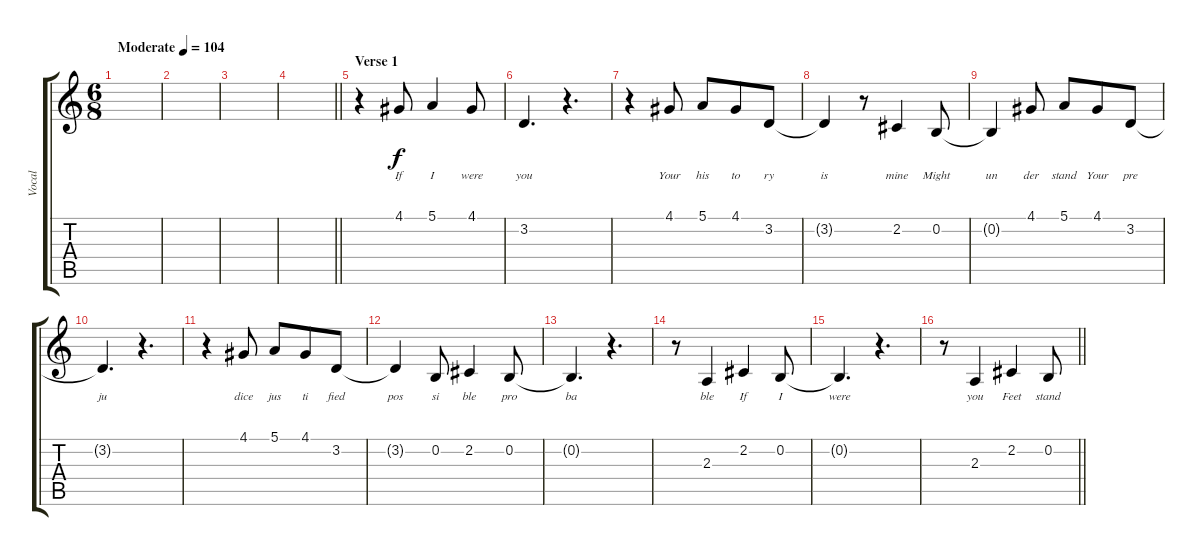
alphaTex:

\track ("Vocal" "Vocal") {instrument acousticgrandpiano}
\staff {score tabs}
\tuning (E4 B3 G3 D3 A2 E2) {hide}
\ts (6 8)
\tempo (104 "Moderate")
\clef g2
\ks c
|
|
|
\barLineRight lightlight
|
\section ("" "Verse 1")
r.4 4.1.8{lyrics (0 "If") lyrics (1 "") lyrics (2 "") lyrics (3 "") lyrics (4 "")} 5.1.4{lyrics (0 "I") lyrics (1 "") lyrics (2 "") lyrics (3 "") lyrics (4 "")} 4.1.8{lyrics (0 "were") lyrics (1 "") lyrics (2 "") lyrics (3 "") lyrics (4 "")} |
3.2.4{d lyrics (0 "you") lyrics (1 "") lyrics (2 "") lyrics (3 "") lyrics (4 "")} r.4{d} |
r.4 4.1.8{lyrics (0 "Your") lyrics (1 "") lyrics (2 "") lyrics (3 "") lyrics (4 "")} 5.1.8{lyrics (0 "his") lyrics (1 "") lyrics (2 "") lyrics (3 "") lyrics (4 "")} 4.1.8{lyrics (0 "to") lyrics (1 "") lyrics (2 "") lyrics (3 "") lyrics (4 "")} 3.2.8{lyrics (0 "ry") lyrics (1 "") lyrics (2 "") lyrics (3 "") lyrics (4 "")} |
3.2{t}.4{lyrics (0 "is") lyrics (1 "") lyrics (2 "") lyrics (3 "") lyrics (4 "")} r.8 2.2.4{lyrics (0 "mine") lyrics (1 "") lyrics (2 "") lyrics (3 "") lyrics (4 "")} 0.2.8{lyrics (0 "Might") lyrics (1 "") lyrics (2 "") lyrics (3 "") lyrics (4 "")} |
0.2{t}.4{lyrics (0 "un") lyrics (1 "") lyrics (2 "") lyrics (3 "") lyrics (4 "")} 4.1.8{lyrics (0 "der") lyrics (1 "") lyrics (2 "") lyrics (3 "") lyrics (4 "")} 5.1.8{lyrics (0 "stand") lyrics (1 "") lyrics (2 "") lyrics (3 "") lyrics (4 "")} 4.1.8{lyrics (0 "Your") lyrics (1 "") lyrics (2 "") lyrics (3 "") lyrics (4 "")} 3.2.8{lyrics (0 "pre") lyrics (1 "") lyrics (2 "") lyrics (3 "") lyrics (4 "")} |
3.2{t}.4{d lyrics (0 "ju") lyrics (1 "") lyrics (2 "") lyrics (3 "") lyrics (4 "")} r.4{d} |
r.4 4.1.8{lyrics (0 "dice") lyrics (1 "") lyrics (2 "") lyrics (3 "") lyrics (4 "")} 5.1.8{lyrics (0 "jus") lyrics (1 "") lyrics (2 "") lyrics (3 "") lyrics (4 "")} 4.1.8{lyrics (0 "ti") lyrics (1 "") lyrics (2 "") lyrics (3 "") lyrics (4 "")} 3.2.8{lyrics (0 "fied") lyrics (1 "") lyrics (2 "") lyrics (3 "") lyrics (4 "")} |
3.2{t}.4{lyrics (0 "pos") lyrics (1 "") lyrics (2 "") lyrics (3 "") lyrics (4 "")} 0.2.8{lyrics (0 "si") lyrics (1 "") lyrics (2 "") lyrics (3 "") lyrics (4 "")} 2.2.4{lyrics (0 "ble") lyrics (1 "") lyrics (2 "") lyrics (3 "") lyrics (4 "")} 0.2.8{lyrics (0 "pro") lyrics (1 "") lyrics (2 "") lyrics (3 "") lyrics (4 "")} |
0.2{t}.4{d lyrics (0 "ba") lyrics (1 "") lyrics (2 "") lyrics (3 "") lyrics (4 "")} r.4{d} |
r.8 2.3.4{lyrics (0 "ble") lyrics (1 "") lyrics (2 "") lyrics (3 "") lyrics (4 "")} 2.2.4{lyrics (0 "If") lyrics (1 "") lyrics (2 "") lyrics (3 "") lyrics (4 "")} 0.2.8{lyrics (0 "I") lyrics (1 "") lyrics (2 "") lyrics (3 "") lyrics (4 "")} |
0.2{t}.4{d lyrics (0 "were") lyrics (1 "") lyrics (2 "") lyrics (3 "") lyrics (4 "")} r.4{d} |
\barLineRight lightlight
r.8 2.3.4{lyrics (0 "you") lyrics (1 "") lyrics (2 "") lyrics (3 "") lyrics (4 "")} 2.2.4{lyrics (0 "Feet") lyrics (1 "") lyrics (2 "") lyrics (3 "") lyrics (4 "")} 0.2.8{lyrics (0 "stand") lyrics (1 "") lyrics (2 "") lyrics (3 "") lyrics (4 "")}
